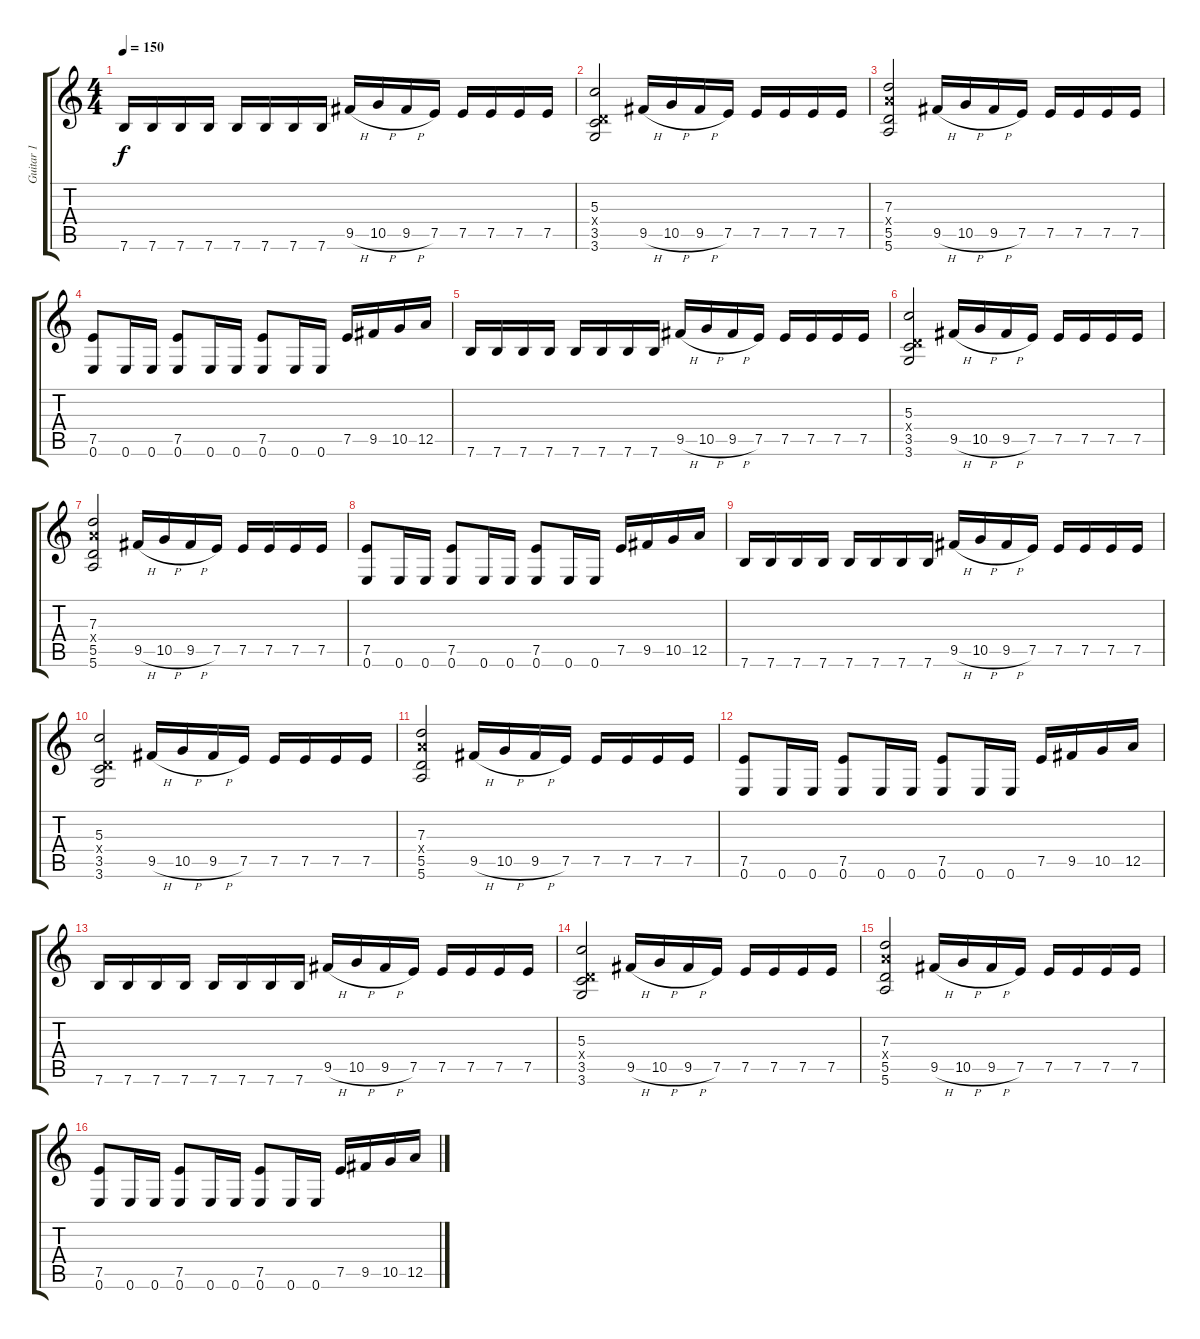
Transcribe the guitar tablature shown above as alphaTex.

\track ("Guitar 1" "Guitar 1") {instrument distortionguitar}
\staff {score tabs}
\tuning (E4 B3 G3 D3 A2 E2) {hide}
\ts (4 4)
\tempo 150
\clef g2
\ks c
7.6.16{dy f} 7.6.16 7.6.16 7.6.16 7.6.16 7.6.16 7.6.16 7.6.16 9.5{h}.16 10.5{h}.16 9.5{h}.16 7.5.16 7.5.16 7.5.16 7.5.16 7.5.16 |
(5.3 0.4{x} 3.5 3.6).2 9.5{h}.16 10.5{h}.16 9.5{h}.16 7.5.16 7.5.16 7.5.16 7.5.16 7.5.16 |
(7.3 7.4{x} 5.5 5.6).2 9.5{h}.16 10.5{h}.16 9.5{h}.16 7.5.16 7.5.16 7.5.16 7.5.16 7.5.16 |
(7.5 0.6).8 0.6.16 0.6.16 (7.5 0.6).8 0.6.16 0.6.16 (7.5 0.6).8 0.6.16 0.6.16 7.5.16 9.5.16 10.5.16 12.5.16 |
7.6.16 7.6.16 7.6.16 7.6.16 7.6.16 7.6.16 7.6.16 7.6.16 9.5{h}.16 10.5{h}.16 9.5{h}.16 7.5.16 7.5.16 7.5.16 7.5.16 7.5.16 |
(5.3 0.4{x} 3.5 3.6).2 9.5{h}.16 10.5{h}.16 9.5{h}.16 7.5.16 7.5.16 7.5.16 7.5.16 7.5.16 |
(7.3 7.4{x} 5.5 5.6).2 9.5{h}.16 10.5{h}.16 9.5{h}.16 7.5.16 7.5.16 7.5.16 7.5.16 7.5.16 |
(7.5 0.6).8 0.6.16 0.6.16 (7.5 0.6).8 0.6.16 0.6.16 (7.5 0.6).8 0.6.16 0.6.16 7.5.16 9.5.16 10.5.16 12.5.16 |
7.6.16 7.6.16 7.6.16 7.6.16 7.6.16 7.6.16 7.6.16 7.6.16 9.5{h}.16 10.5{h}.16 9.5{h}.16 7.5.16 7.5.16 7.5.16 7.5.16 7.5.16 |
(5.3 0.4{x} 3.5 3.6).2 9.5{h}.16 10.5{h}.16 9.5{h}.16 7.5.16 7.5.16 7.5.16 7.5.16 7.5.16 |
(7.3 7.4{x} 5.5 5.6).2 9.5{h}.16 10.5{h}.16 9.5{h}.16 7.5.16 7.5.16 7.5.16 7.5.16 7.5.16 |
(7.5 0.6).8 0.6.16 0.6.16 (7.5 0.6).8 0.6.16 0.6.16 (7.5 0.6).8 0.6.16 0.6.16 7.5.16 9.5.16 10.5.16 12.5.16 |
7.6.16 7.6.16 7.6.16 7.6.16 7.6.16 7.6.16 7.6.16 7.6.16 9.5{h}.16 10.5{h}.16 9.5{h}.16 7.5.16 7.5.16 7.5.16 7.5.16 7.5.16 |
(5.3 0.4{x} 3.5 3.6).2 9.5{h}.16 10.5{h}.16 9.5{h}.16 7.5.16 7.5.16 7.5.16 7.5.16 7.5.16 |
(7.3 7.4{x} 5.5 5.6).2 9.5{h}.16 10.5{h}.16 9.5{h}.16 7.5.16 7.5.16 7.5.16 7.5.16 7.5.16 |
(7.5 0.6).8 0.6.16 0.6.16 (7.5 0.6).8 0.6.16 0.6.16 (7.5 0.6).8 0.6.16 0.6.16 7.5.16 9.5.16 10.5.16 12.5.16
